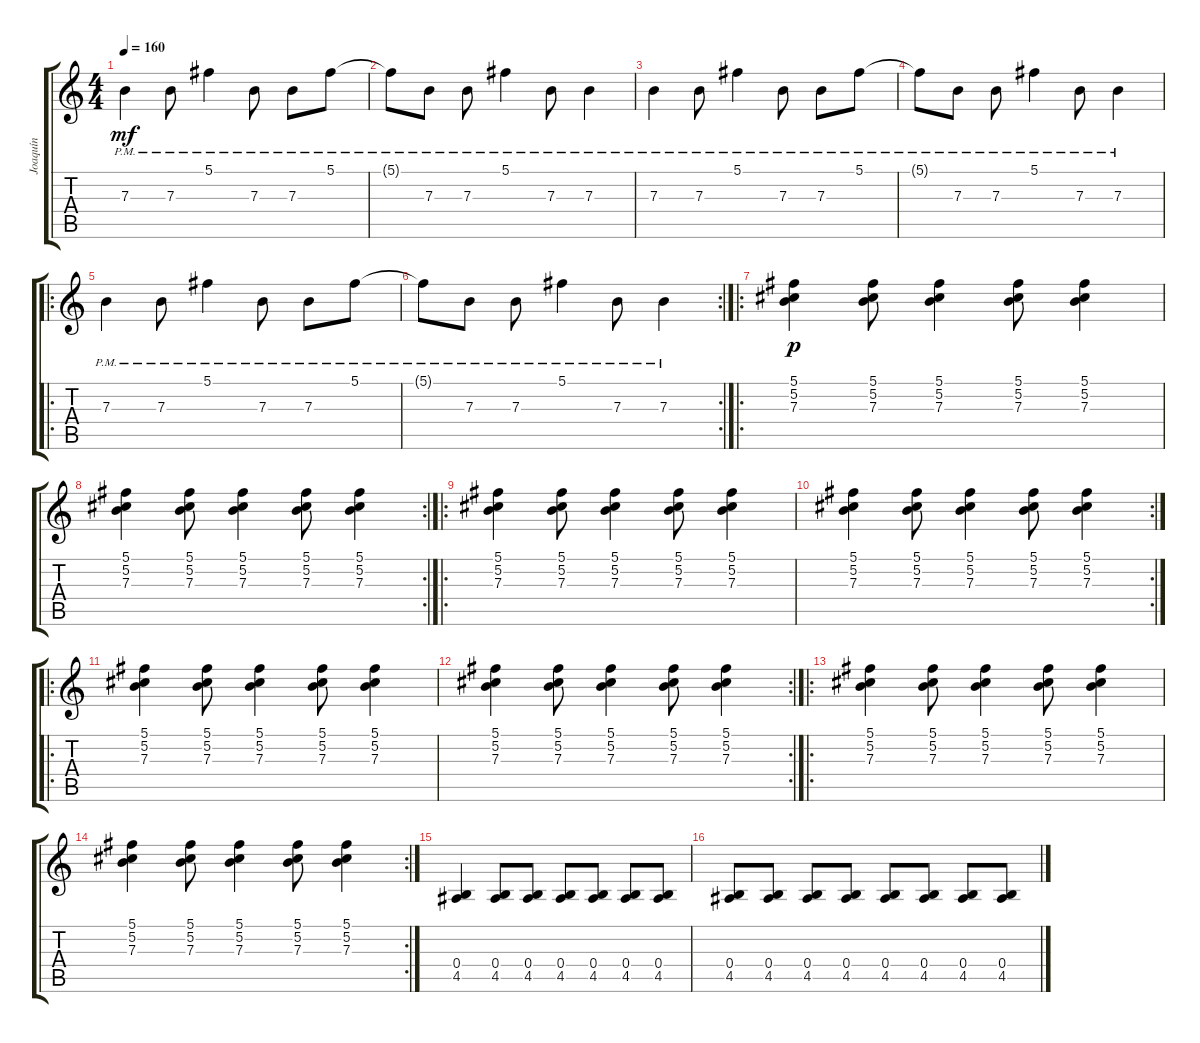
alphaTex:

\track ("Joaquín" "Joaquín") {instrument acousticguitarnylon}
\staff {score tabs}
\tuning (Db4 Ab3 E3 B2 Gb2 B1) {hide}
\ts (4 4)
\tempo 160
\clef g2
\ks c
7.3{pm}.4{dy mf} 7.3{pm}.8 5.1{pm}.4 7.3{pm}.8 7.3{pm}.8 5.1{pm}.8 |
5.1{pm t}.8 7.3{pm}.8 7.3{pm}.8 5.1{pm}.4 7.3{pm}.8 7.3{pm}.4 |
7.3{pm}.4 7.3{pm}.8 5.1{pm}.4 7.3{pm}.8 7.3{pm}.8 5.1{pm}.8 |
5.1{pm t}.8 7.3{pm}.8 7.3{pm}.8 5.1{pm}.4 7.3{pm}.8 7.3{pm}.4 |
\ro
7.3{pm}.4 7.3{pm}.8 5.1{pm}.4 7.3{pm}.8 7.3{pm}.8 5.1{pm}.8 |
\rc 2
5.1{pm t}.8 7.3{pm}.8 7.3{pm}.8 5.1{pm}.4 7.3{pm}.8 7.3{pm}.4 |
\ro
(5.1 5.2 7.3).4{dy p} (5.1 5.2 7.3).8 (5.1 5.2 7.3).4 (5.1 5.2 7.3).8 (5.1 5.2 7.3).4 |
\rc 2
(5.1 5.2 7.3).4 (5.1 5.2 7.3).8 (5.1 5.2 7.3).4 (5.1 5.2 7.3).8 (5.1 5.2 7.3).4 |
\ro
(5.1 5.2 7.3).4 (5.1 5.2 7.3).8 (5.1 5.2 7.3).4 (5.1 5.2 7.3).8 (5.1 5.2 7.3).4 |
\rc 2
(5.1 5.2 7.3).4 (5.1 5.2 7.3).8 (5.1 5.2 7.3).4 (5.1 5.2 7.3).8 (5.1 5.2 7.3).4 |
\ro
(5.1 5.2 7.3).4 (5.1 5.2 7.3).8 (5.1 5.2 7.3).4 (5.1 5.2 7.3).8 (5.1 5.2 7.3).4 |
\rc 2
(5.1 5.2 7.3).4 (5.1 5.2 7.3).8 (5.1 5.2 7.3).4 (5.1 5.2 7.3).8 (5.1 5.2 7.3).4 |
\ro
(5.1 5.2 7.3).4 (5.1 5.2 7.3).8 (5.1 5.2 7.3).4 (5.1 5.2 7.3).8 (5.1 5.2 7.3).4 |
\rc 2
(5.1 5.2 7.3).4 (5.1 5.2 7.3).8 (5.1 5.2 7.3).4 (5.1 5.2 7.3).8 (5.1 5.2 7.3).4 |
(0.4 4.5).4 (0.4 4.5).8 (0.4 4.5).8 (0.4 4.5).8 (0.4 4.5).8 (0.4 4.5).8 (0.4 4.5).8 |
(0.4 4.5).8 (0.4 4.5).8 (0.4 4.5).8 (0.4 4.5).8 (0.4 4.5).8 (0.4 4.5).8 (0.4 4.5).8 (0.4 4.5).8
